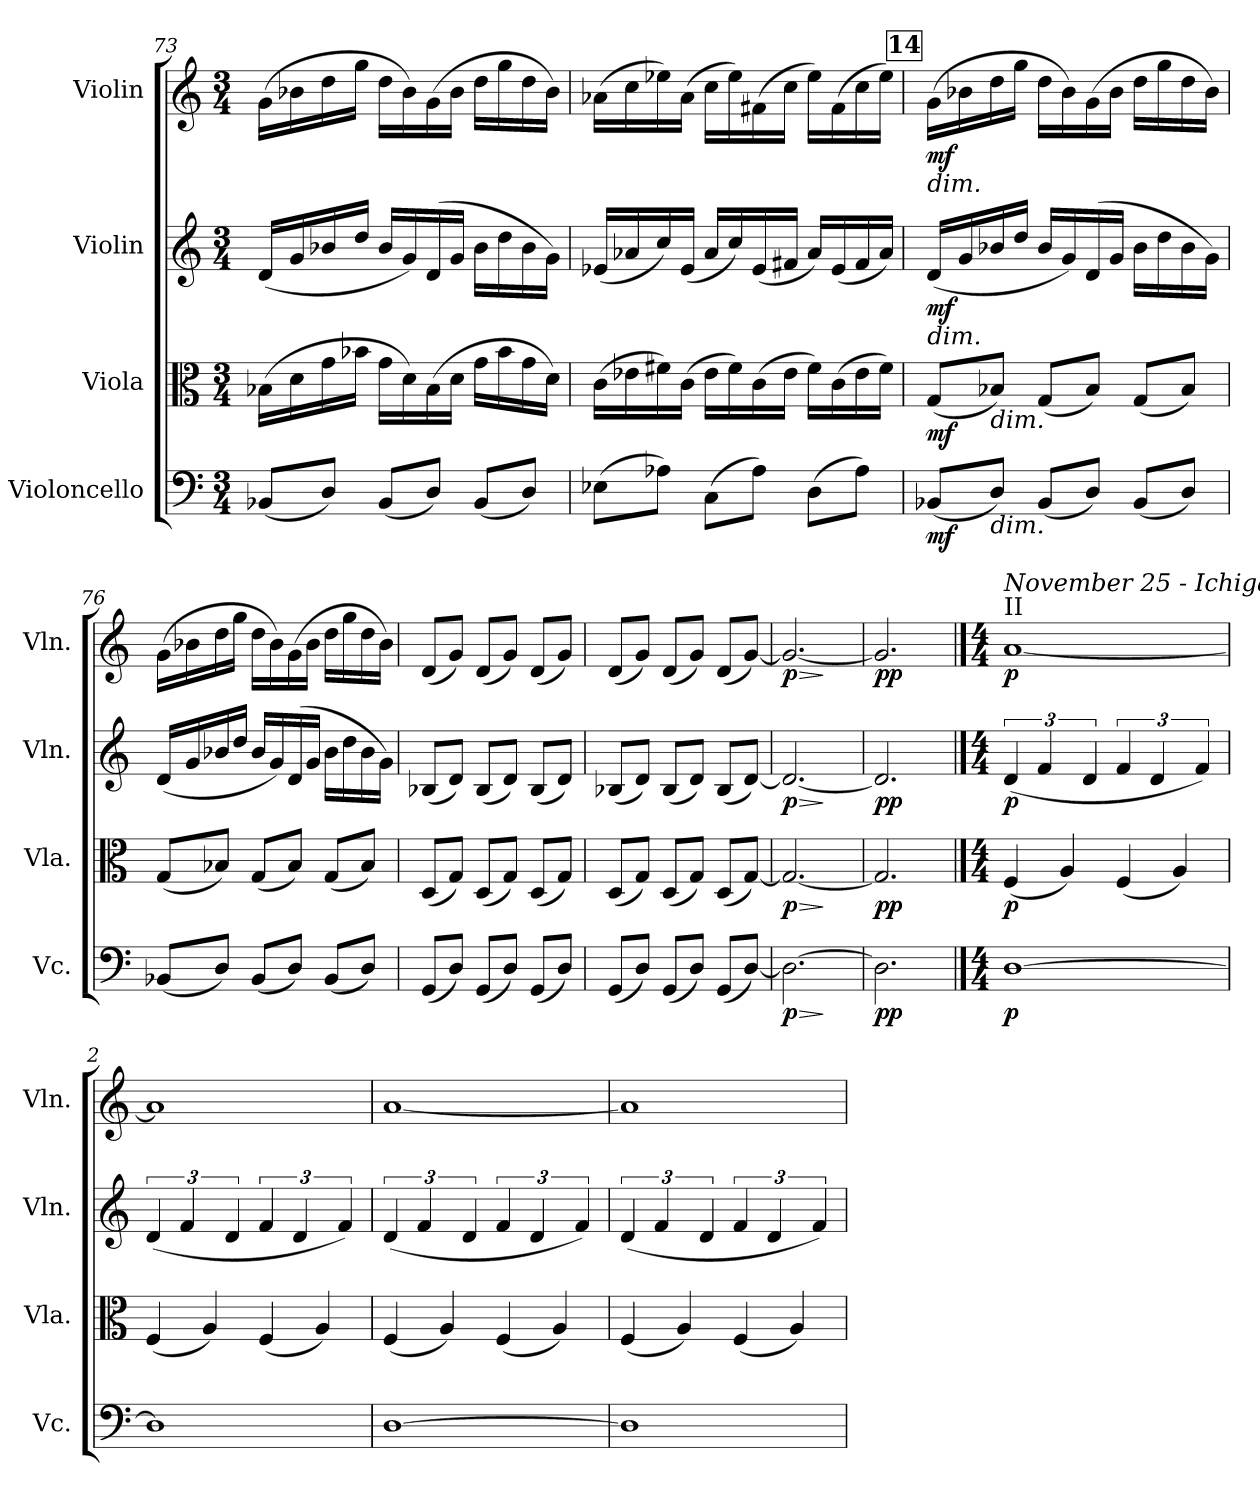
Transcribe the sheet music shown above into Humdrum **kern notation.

**kern	**dynam	**kern	**dynam	**kern	**dynam	**kern	**dynam
*part4	*part4	*part3	*part3	*part2	*part2	*part1	*part1
*staff4	*staff4	*staff3	*staff3	*staff2	*staff2	*staff1	*staff1
*I"Violoncello	*	*I"Viola	*	*I"Violin	*	*I"Violin	*
*I'Vc.	*	*I'Vla.	*	*I'Vln.	*	*I'Vln.	*
*clefF4	*	*clefC3	*	*clefG2	*	*clefG2	*
*k[]	*	*k[]	*	*k[]	*	*k[]	*
*M3/4	*	*M3/4	*	*M3/4	*	*M3/4	*
=73	=73	=73	=73	=73	=73	=73	=73
(<8BB-X/L	.	(>16B-X\LL	.	(<16d/LL	.	(>16g\LL	.
.	.	16d\	.	16g/	.	16b-X\	.
8D/J)	.	16g\	.	16b-X/	.	16dd\	.
.	.	16b-X\JJ	.	16dd/JJ	.	16gg\JJ	.
(<8BB-/L	.	16g\LL	.	16b-/LL	.	16dd\LL	.
.	.	16d\)	.	16g/)	.	16b-\)	.
8D/J)	.	(>16B-\	.	(>16d/	.	(>16g\	.
.	.	16d\JJ	.	16g/JJ	.	16b-\JJ	.
(<8BB-/L	.	16g\LL	.	16b-\LL	.	16dd\LL	.
.	.	16b-\	.	16dd\	.	16gg\	.
8D/J)	.	16g\	.	16b-\	.	16dd\	.
.	.	16d\JJ)	.	16g\JJ)	.	16b-\JJ)	.
=74	=74	=74	=74	=74	=74	=74	=74
(>8E-X\L	.	(>16c\LL	.	(<16e-X/LL	.	(>16a-X\LL	.
.	.	16e-X\	.	16a-X/	.	16cc\	.
8A-X\J)	.	16f#X\)	.	16cc/)	.	16ee-X\)	.
.	.	(>16c\JJ	.	(<16e-/JJ	.	(>16a-\JJ	.
(>8C\L	.	16e-\LL	.	16a-/LL	.	16cc\LL	.
.	.	16f#\)	.	16cc/)	.	16ee-\)	.
8A-\J)	.	(>16c\	.	(<16e-/	.	(>16f#X\	.
.	.	16e-\JJ	.	16f#X/JJ	.	16cc\JJ	.
(>8D\L	.	16f#\LL)	.	16a-/LL)	.	16ee-\LL)	.
.	.	(>16c\	.	(<16e-/	.	(>16f#\	.
8A-\J)	.	16e-\	.	16f#/	.	16cc\	.
.	.	16f#\JJ)	.	16a-/JJ)	.	16ee-\JJ)	.
!!LO:LB:g=z
!!LO:REH:place=s1:a:B:fs=14:t=14
=75	=75	=75	=75	=75	=75	=75	=75
!	!	!	!	!	!	!LO:TX:b:i:t=dim.	!
!	!	!	!	!LO:TX:b:i:t=dim.	!	!	!
!	!LO:DY:b	!	!LO:DY:b	!	!LO:DY:b	!	!LO:DY:b
(<8BB-X/L	mf	(<8G/L	mf	(<16d/LL	mf	(>16g\LL	mf
.	.	.	.	16g/	.	16b-X\	.
!	!	!LO:TX:b:i:t=dim.	!	!	!	!	!
!LO:TX:b:i:t=dim.	!	!	!	!	!	!	!
8D/J)	.	8B-X/J)	.	16b-X/	.	16dd\	.
.	.	.	.	16dd/JJ	.	16gg\JJ	.
(<8BB-/L	.	(<8G/L	.	16b-/LL	.	16dd\LL	.
.	.	.	.	16g/)	.	16b-\)	.
8D/J)	.	8B-/J)	.	(>16d/	.	(>16g\	.
.	.	.	.	16g/JJ	.	16b-\JJ	.
(<8BB-/L	.	(<8G/L	.	16b-\LL	.	16dd\LL	.
.	.	.	.	16dd\	.	16gg\	.
8D/J)	.	8B-/J)	.	16b-\	.	16dd\	.
.	.	.	.	16g\JJ)	.	16b-\JJ)	.
=76	=76	=76	=76	=76	=76	=76	=76
(<8BB-X/L	.	(<8G/L	.	(<16d/LL	.	(>16g\LL	.
.	.	.	.	16g/	.	16b-X\	.
8D/J)	.	8B-X/J)	.	16b-X/	.	16dd\	.
.	.	.	.	16dd/JJ	.	16gg\JJ	.
(<8BB-/L	.	(<8G/L	.	16b-/LL	.	16dd\LL	.
.	.	.	.	16g/)	.	16b-\)	.
8D/J)	.	8B-/J)	.	(>16d/	.	(>16g\	.
.	.	.	.	16g/JJ	.	16b-\JJ	.
(<8BB-/L	.	(<8G/L	.	16b-\LL	.	16dd\LL	.
.	.	.	.	16dd\	.	16gg\	.
8D/J)	.	8B-/J)	.	16b-\	.	16dd\	.
.	.	.	.	16g\JJ)	.	16b-\JJ)	.
=77	=77	=77	=77	=77	=77	=77	=77
(<8GG/L	.	(<8D/L	.	(<8B-X/L	.	(<8d/L	.
8D/J)	.	8G/J)	.	8d/J)	.	8g/J)	.
(<8GG/L	.	(<8D/L	.	(<8B-/L	.	(<8d/L	.
8D/J)	.	8G/J)	.	8d/J)	.	8g/J)	.
(<8GG/L	.	(<8D/L	.	(<8B-/L	.	(<8d/L	.
8D/J)	.	8G/J)	.	8d/J)	.	8g/J)	.
=78	=78	=78	=78	=78	=78	=78	=78
(<8GG/L	.	(<8D/L	.	(<8B-X/L	.	(<8d/L	.
8D/J)	.	8G/J)	.	8d/J)	.	8g/J)	.
(<8GG/L	.	(<8D/L	.	(<8B-/L	.	(<8d/L	.
8D/J)	.	8G/J)	.	8d/J)	.	8g/J)	.
(<8GG/L	.	(<8D/L	.	(<8B-/L	.	(<8d/L	.
[8D/J)	.	[8G/J)	.	[8d/J)	.	[8g/J)	.
=79	=79	=79	=79	=79	=79	=79	=79
!	!LO:HP:b	!	!LO:HP:b	!	!LO:HP:b	!	!LO:HP:b
!	!LO:DY:n=1:b	!	!LO:DY:n=1:b	!	!LO:DY:n=1:b	!	!LO:DY:n=1:b
2.D\_	> p	2.G/_	> p	2.d/_	> p	2.g/_	> p
.	]	.	]	.	]	.	]
=80	=80	=80	=80	=80	=80	=80	=80
!	!LO:DY:b	!	!LO:DY:b	!	!LO:DY:b	!	!LO:DY:b
2.D\]	pp	2.G/]	pp	2.d/]	pp	2.g/]	pp
!!LO:PB:g=z
==1	==1	==1	==1	==1	==1	==1	==1
!!LO:REH:place=s1:a:B:fs=14:t=1
*M4/4	*	*M4/4	*	*M4/4	*	*M4/4	*
*	*	*	*	*	*	*MM160	*
!	!	!	!	!	!	!LO:TX:a:t=II	!
!	!	!	!	!	!	!LO:TX:a:i:t=November 25 - Ichigaya	!
!	!LO:DY:b	!	!LO:DY:b	!	!LO:DY:b	!	!LO:DY:b
[1D	p	(<4F/	p	(<6d/	p	[1a	p
.	.	.	.	6f/	.	.	.
.	.	4A/)	.	.	.	.	.
.	.	.	.	6d/	.	.	.
.	.	(<4F/	.	6f/	.	.	.
.	.	.	.	6d/	.	.	.
.	.	4A/)	.	.	.	.	.
.	.	.	.	6f/)	.	.	.
=2	=2	=2	=2	=2	=2	=2	=2
1D]	.	(<4F/	.	(<6d/	.	1a]	.
.	.	.	.	6f/	.	.	.
.	.	4A/)	.	.	.	.	.
.	.	.	.	6d/	.	.	.
.	.	(<4F/	.	6f/	.	.	.
.	.	.	.	6d/	.	.	.
.	.	4A/)	.	.	.	.	.
.	.	.	.	6f/)	.	.	.
=3	=3	=3	=3	=3	=3	=3	=3
[1D	.	(<4F/	.	(<6d/	.	[1a	.
.	.	.	.	6f/	.	.	.
.	.	4A/)	.	.	.	.	.
.	.	.	.	6d/	.	.	.
.	.	(<4F/	.	6f/	.	.	.
.	.	.	.	6d/	.	.	.
.	.	4A/)	.	.	.	.	.
.	.	.	.	6f/)	.	.	.
=4	=4	=4	=4	=4	=4	=4	=4
1D]	.	(<4F/	.	(<6d/	.	1a]	.
.	.	.	.	6f/	.	.	.
.	.	4A/)	.	.	.	.	.
.	.	.	.	6d/	.	.	.
.	.	(<4F/	.	6f/	.	.	.
.	.	.	.	6d/	.	.	.
.	.	4A/)	.	.	.	.	.
.	.	.	.	6f/)	.	.	.
=	=	=	=	=	=	=	=
*-	*-	*-	*-	*-	*-	*-	*-
